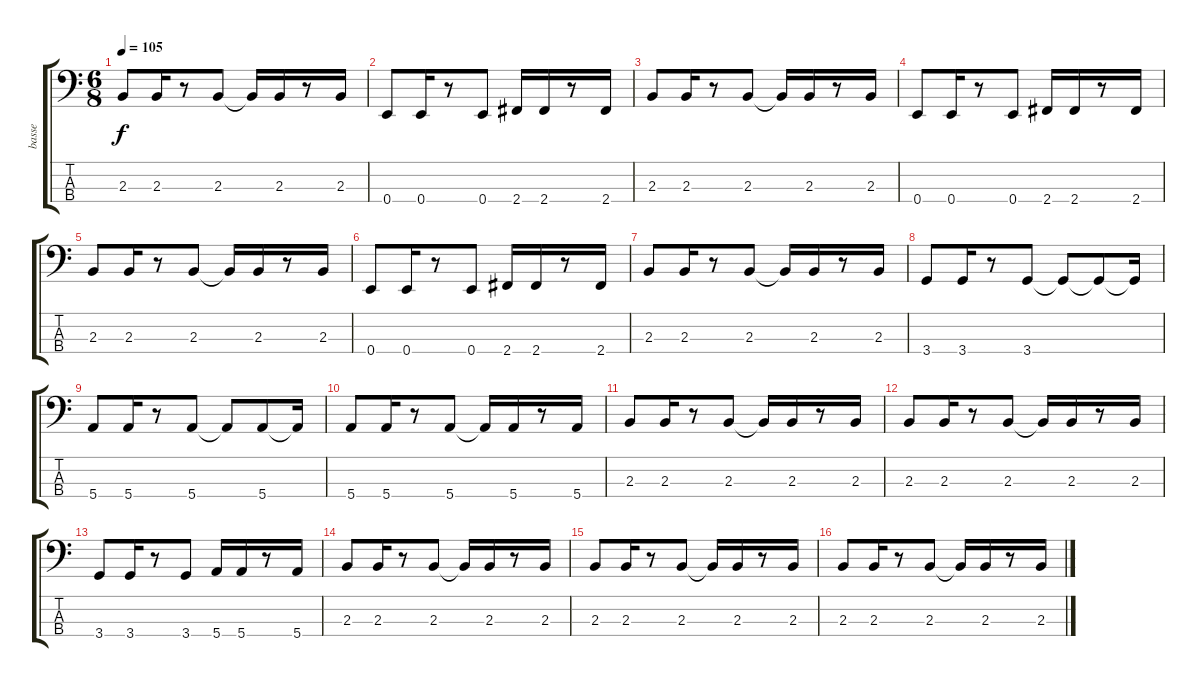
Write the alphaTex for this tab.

\track ("basse" "basse") {instrument electricbassfinger}
\staff {score tabs}
\tuning (G2 D2 A1 E1) {hide}
\ts (6 8)
\tempo 105
\clef f4
\ks c
2.3.8{dy f} 2.3.16 r.8 2.3.8 2.3{t}.16 2.3.16 r.8 2.3.16 |
0.4.8 0.4.16 r.8 0.4.8 2.4.16 2.4.16 r.8 2.4.16 |
2.3.8 2.3.16 r.8 2.3.8 2.3{t}.16 2.3.16 r.8 2.3.16 |
0.4.8 0.4.16 r.8 0.4.8 2.4.16 2.4.16 r.8 2.4.16 |
2.3.8 2.3.16 r.8 2.3.8 2.3{t}.16 2.3.16 r.8 2.3.16 |
0.4.8 0.4.16 r.8 0.4.8 2.4.16 2.4.16 r.8 2.4.16 |
2.3.8 2.3.16 r.8 2.3.8 2.3{t}.16 2.3.16 r.8 2.3.16 |
3.4.8 3.4.16 r.8 3.4.8 3.4{t}.8 3.4{t}.8 3.4{t}.16 |
5.4.8 5.4.16 r.8 5.4.8 5.4{t}.8 5.4.8 5.4{t}.16 |
5.4.8 5.4.16 r.8 5.4.8 5.4{t}.16 5.4.16 r.8 5.4.16 |
2.3.8 2.3.16 r.8 2.3.8 2.3{t}.16 2.3.16 r.8 2.3.16 |
2.3.8 2.3.16 r.8 2.3.8 2.3{t}.16 2.3.16 r.8 2.3.16 |
3.4.8 3.4.16 r.8 3.4.8 5.4.16 5.4.16 r.8 5.4.16 |
2.3.8 2.3.16 r.8 2.3.8 2.3{t}.16 2.3.16 r.8 2.3.16 |
2.3.8 2.3.16 r.8 2.3.8 2.3{t}.16 2.3.16 r.8 2.3.16 |
2.3.8 2.3.16 r.8 2.3.8 2.3{t}.16 2.3.16 r.8 2.3.16
